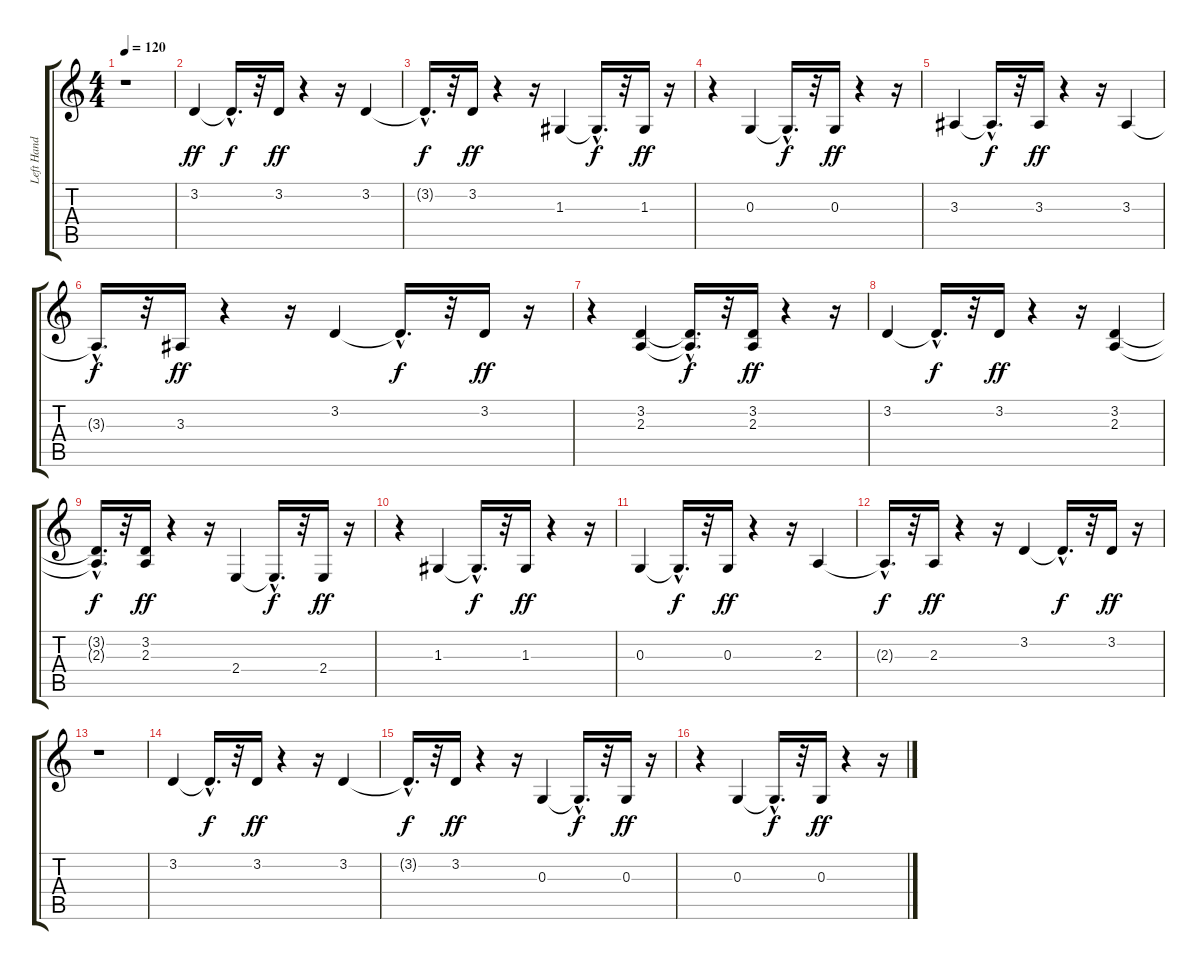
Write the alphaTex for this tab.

\track ("Left Hand" "Left Hand") {instrument acousticgrandpiano}
\staff {score tabs}
\tuning (E4 B3 G3 D3 A2 E2) {hide}
\ts (4 4)
\tempo 120
\clef g2
\ks c
r.1{dy ff} |
3.2.4 3.2{hac t}.16{d dy f} r.32 3.2.16{dy ff} r.4 r.16 3.2.4 |
3.2{hac t}.16{d dy f} r.32 3.2.16{dy ff} r.4 r.16 1.3.4 1.3{hac t}.16{d dy f} r.32 1.3.16{dy ff} r.16 |
r.4 0.3.4 0.3{hac t}.16{d dy f} r.32 0.3.16{dy ff} r.4 r.16 |
3.3.4 3.3{hac t}.16{d dy f} r.32 3.3.16{dy ff} r.4 r.16 3.3.4 |
3.3{hac t}.16{d dy f} r.32 3.3.16{dy ff} r.4 r.16 3.2.4 3.2{hac t}.16{d dy f} r.32 3.2.16{dy ff} r.16 |
r.4 (3.2 2.3).4 (3.2{hac t} 2.3{hac t}).16{d dy f} r.32 (3.2 2.3).16{dy ff} r.4 r.16 |
3.2.4 3.2{hac t}.16{d dy f} r.32 3.2.16{dy ff} r.4 r.16 (3.2 2.3).4 |
(3.2{hac t} 2.3{hac t}).16{d dy f} r.32 (3.2 2.3).16{dy ff} r.4 r.16 2.4.4 2.4{hac t}.16{d dy f} r.32 2.4.16{dy ff} r.16 |
r.4 1.3.4 1.3{hac t}.16{d dy f} r.32 1.3.16{dy ff} r.4 r.16 |
0.3.4 0.3{hac t}.16{d dy f} r.32 0.3.16{dy ff} r.4 r.16 2.3.4 |
2.3{hac t}.16{d dy f} r.32 2.3.16{dy ff} r.4 r.16 3.2.4 3.2{hac t}.16{d dy f} r.32 3.2.16{dy ff} r.16 |
r.1 |
3.2.4 3.2{hac t}.16{d dy f} r.32 3.2.16{dy ff} r.4 r.16 3.2.4 |
3.2{hac t}.16{d dy f} r.32 3.2.16{dy ff} r.4 r.16 0.3.4 0.3{hac t}.16{d dy f} r.32 0.3.16{dy ff} r.16 |
r.4 0.3.4 0.3{hac t}.16{d dy f} r.32 0.3.16{dy ff} r.4 r.16
